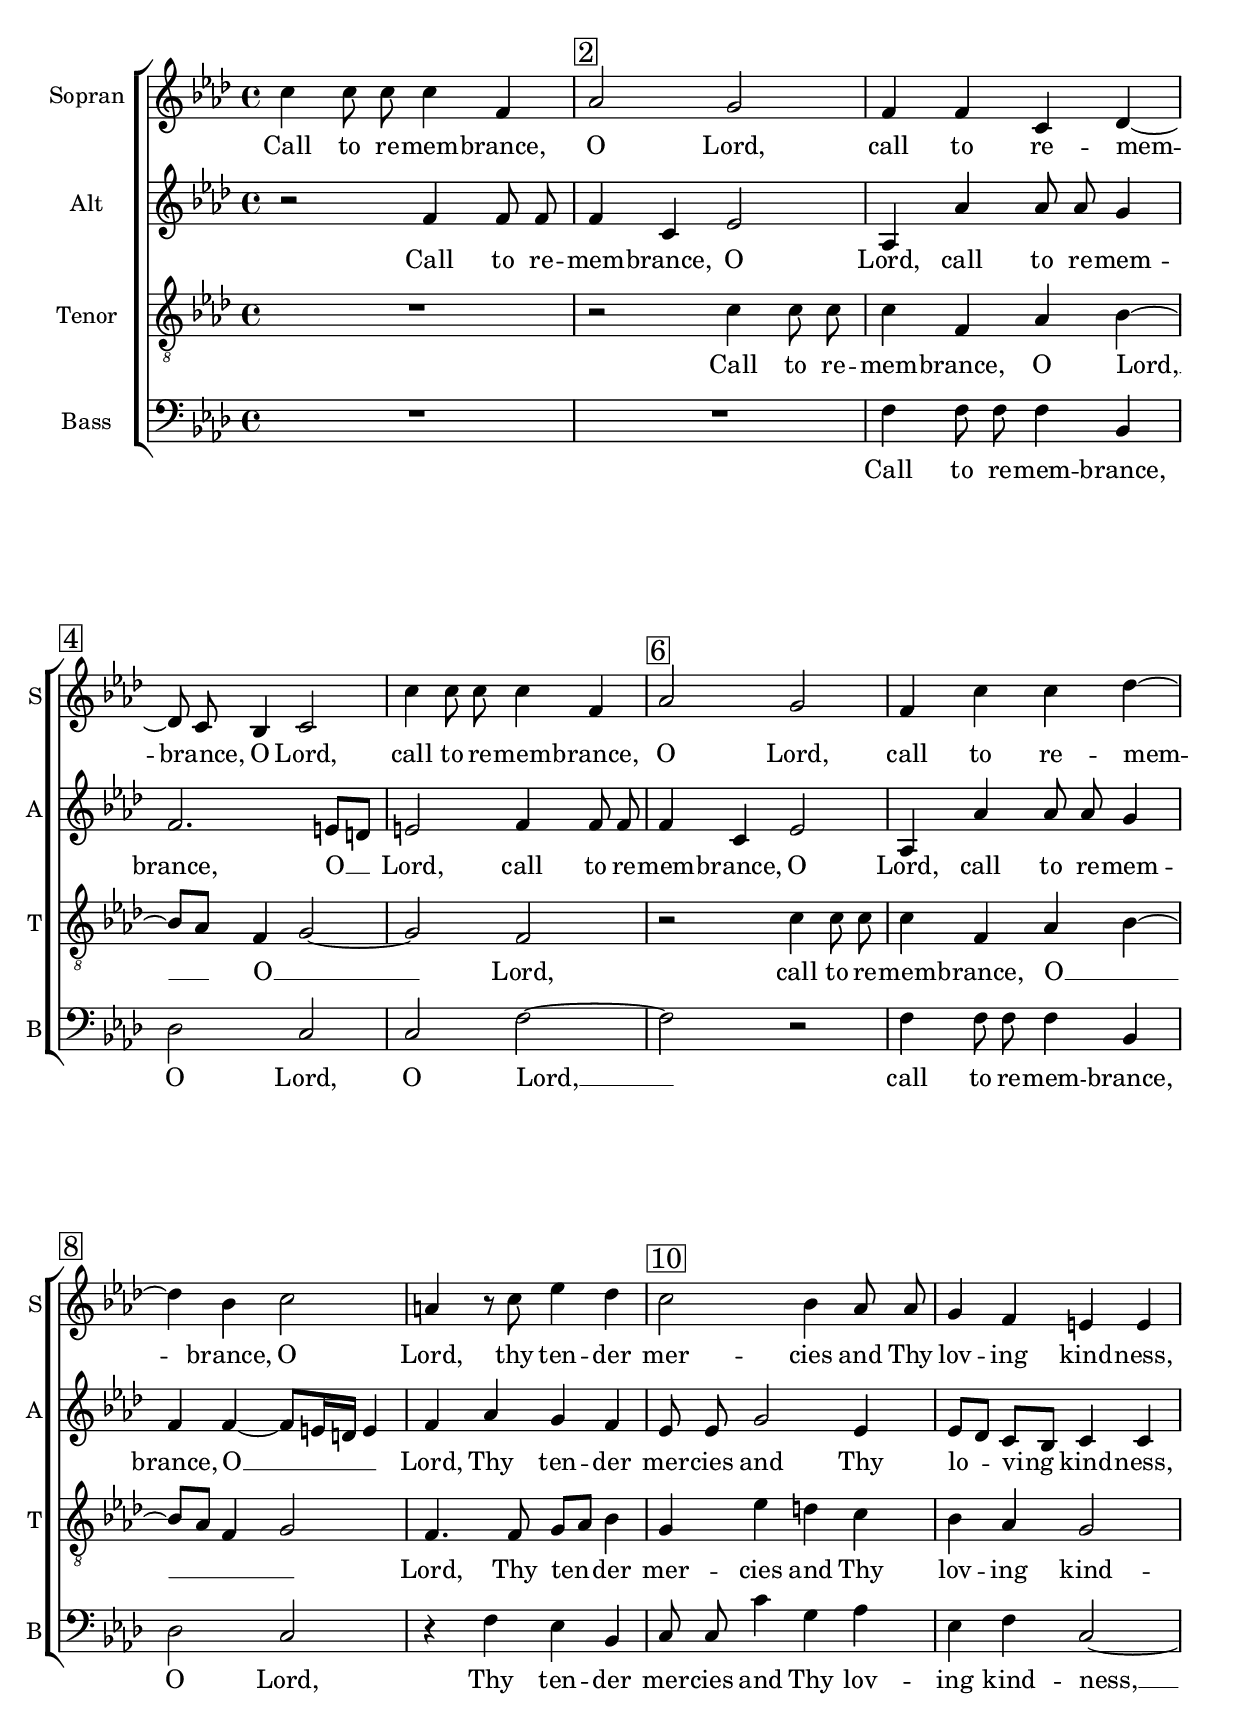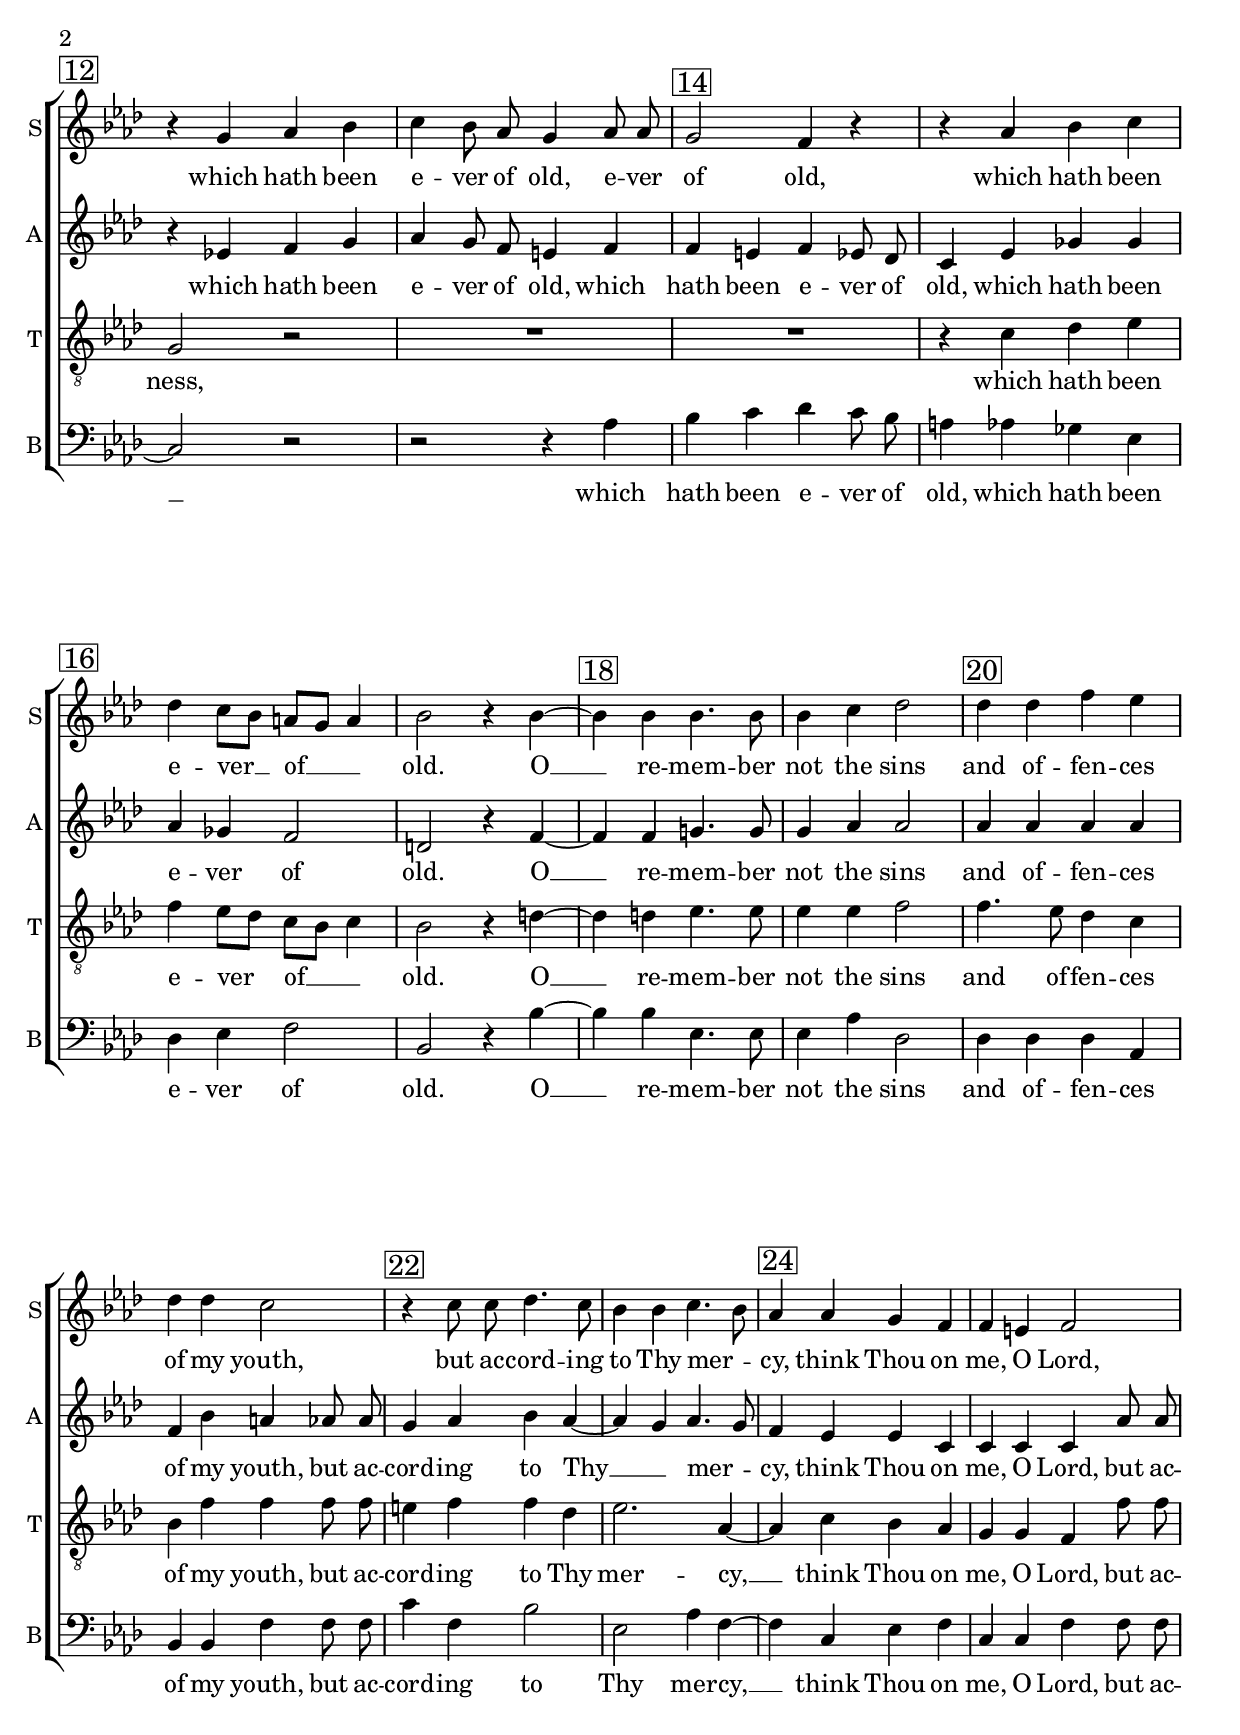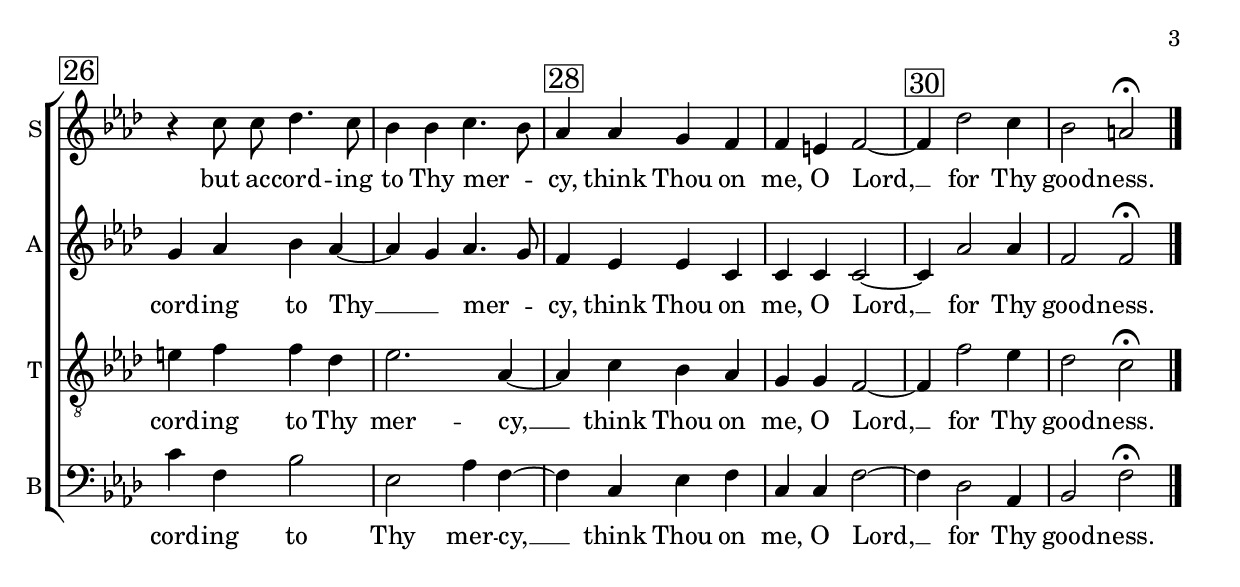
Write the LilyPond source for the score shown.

\version "2.18.2"

\version "2.18.2"

\version "2.18.2"

taktstil = {
  \override BarNumber.outside-staff-priority = #260
  \override Score.BarNumber.break-visibility = #end-of-line-invisible
  \set Score.barNumberVisibility = #(every-nth-bar-number-visible 2)
   \override Score.BarNumber.font-size = #2

  % Draw a box round the following bar number(s)
  \override Score.BarNumber.stencil = #(make-stencil-boxer 0.1 0.25 ly:text-interface::print)
  \override Score.BarNumber.self-alignment-X = #LEFT
}

kurzhalsein = {
  \override Stem.length-fraction = #(magstep -3) 
}

kurzhalsaus = {
  \revert Stem.length-fraction
}




Sopran=\relative c'' {
  \taktstil
  \key f \minor
  \autoBeamOff
  c4 c8 c c4 f, | aes2 g | f4 f c des~ | des8 c bes4 c2 | c'4 c8 c c4 f,
  aes2 g | f4 c' c des~ | des bes c2 | a4 r8 c ees4 des | c2 bes4 aes8 aes |
  g4 f e e | r g aes bes | c bes8 aes g4 aes8 aes | g2 f4 r | r aes bes c |
  des c8[ bes ] a[ g] a4 | bes2 r4 bes~ | bes bes bes4. bes8 | bes4 c des2 | des4 des f ees |
  des des c2 | r4 c8 c des4. c8 | bes4 bes c4. bes8 | aes4 aes g f | f e f2 |
  r4 c'8 c des4. c8 | bes4 bes c4. bes8 | aes4 aes g f | f e f2~ | f4 des'2 c4 | bes2 a \fermata
}

Alt=\relative c' {
  \key f \minor
  \autoBeamOff
  r2 f4 f8 f | f4 c ees2 | aes,4 aes' aes8 aes g4 | f2. e8[ d] | e2 f4 f8 f
  f4 c ees2 | aes,4 aes'4 aes8 aes g4 | f f~ f8[ e16 d] e4 | f4 aes g f | ees8 ees g2 ees4 |
  ees8[ des] c[ bes] c4 c | r4 ees! f g | aes g8 f e4 f | f e f ees8 des | c4 ees ges ges |
  aes ges f2 | d r4 f~ | f f g!4. g8 | g4 aes aes2 | aes4 aes aes aes |
  f bes a aes8 aes | g4 aes bes aes~ | aes g aes4. g8 | f4 ees ees c | c c c aes'8 aes |
  g4 aes bes aes~ | aes g aes4. g8 | f4 ees ees c | c c c2~ | c4 aes'2 aes4 f2 f \fermata
}

Tenor=\relative c' {
  \key f \minor
  \autoBeamOff
  R1 | r2 c4 c8 c | c4 f,4 aes bes~ | bes8[ aes] f4 g2~ | g f |
  r2  c'4 c8 c | c4 f, aes bes~ | bes8[ aes] f4 g2 | f4. f8 g[ aes] bes4 | g ees' d c |
  bes4 aes g2 | g  r2 |
  R1 | R | r4 c des ees |
  f ees8[ des] c[ bes] c4 | bes2 r4 d~ | d d ees4. ees8 | ees4 ees f2 | f4. ees8 des4 c |
  bes f' f f8 f | e4 f f des | ees2. aes,4~ | aes c bes aes | g g f f'8 f |
  e4 f f des | ees2. aes,4~ | aes c bes aes | g g f2~ | f4 f'2 ees4 | des2 c \fermata |
}

Bass=\relative c {
  \key f \minor
  \autoBeamOff
  R1 | R | 
  f4 f8 f f4 bes, | des2 c | c f2~
  f r | f4 f8 f f4 bes, | des2 c | r4 f ees bes | c8 c c'4 g aes |
  ees f c2~ | c r | r r4 aes' | bes c des c8 bes | a4 aes ges ees |
  des ees f2 | bes, r4 bes'~ | bes bes ees,4. ees8 | ees4 aes des,2 | des4 des des aes |
  bes bes f' f8 f | c'4 f, bes2 | ees, aes4 f~ | f c ees f | c c f f8 f |
  c'4 f, bes2 | ees,2 aes4 f~ | f c ees f | c c f2~ | f4 des2 aes4 | bes2 f' \fermata
  \bar "|."
}

textSopran=\lyricmode {
  Call to re -- mem -- brance, O Lord, call to re -- mem -- -- brance, O Lord, call to re -- mem -- brance,
  O Lord, call to re -- mem -- brance, O Lord, thy ten -- der mer -- cies and Thy
  lov -- ing kind -- ness, which hath been e -- ver of old, e -- ver of old, which hath been
  e -- ver __ of __ _ old. O __ re -- mem -- ber not the sins and of -- fen -- ces
  of my youth, but ac -- cord -- ing to Thy mer -- _ cy, think Thou on me, O Lord,
  but ac -- cord -- ing to Thy mer -- _ cy, think Thou on me, O Lord, __ for Thy good -- ness.
}

textAlt=\lyricmode {
  Call to re -- mem -- brance, O Lord, call to re -- mem -- brance, O __ Lord, call to re --
  mem -- brance, O Lord, call to re -- mem -- brance, O __ _  Lord, Thy ten -- der mer -- cies and  Thy
  lo -- ving kind -- ness, which hath been e -- ver of old, which hath been e -- ver of old, which hath been
  e -- ver of old. O __ re -- mem -- ber not the sins and of -- fen -- ces
  of my youth, but ac -- cord -- ing to Thy __ _ mer -- _ cy, think Thou on me, O Lord, but ac --
  cord -- ing to Thy __ _ mer -- _ cy, think Thou on me, O Lord, __ for Thy good -- ness.
}

textTenor=\lyricmode {
  Call to re -- mem -- brance, O Lord, __ O __ _ Lord,
  call to re -- mem -- brance, O __ _ _ _ Lord, Thy ten -- der mer -- cies and Thy
  lov -- ing kind -- ness, which hath been e -- ver of __ _ old. O __ re -- mem -- ber not the sins and of -- fen -- ces
  of my youth, but ac -- cord -- ing to Thy mer -- cy, __ think Thou on me, O Lord, but ac --
  cord -- ing to Thy mer -- cy, __ think Thou on me, O Lord, __ for Thy good -- ness.
}

textBass=\lyricmode {
  Call to re -- mem -- brance, O Lord, O Lord, __
  call to re -- mem -- brance, O Lord, Thy ten -- der mer -- cies and Thy lov --
  ing kind -- ness, __ which hath been e -- ver of old, which hath been
  e -- ver of old. O __ re -- mem -- ber not the sins and of -- fen -- ces
  of my youth, but ac -- cord -- ing to Thy mer -- cy, __ think Thou on me, O Lord, but ac --
  cord -- ing to Thy mer -- cy, __ think Thou on me, O Lord, __ for Thy good -- ness.
}

scoreRemembranceFarrant = {
  \new ChoirStaff<<
    \new Staff <<
      \set Staff.instrumentName = "Sopran"
      \set Staff.shortInstrumentName = "S"
      \new Voice="v1" {
        \clef "treble"
        \Sopran
      }
      \new Lyrics \lyricsto "v1" {\textSopran}
    >>
    \new Staff <<
      \set Staff.instrumentName = "Alt"
      \set Staff.shortInstrumentName = "A"
      \new Voice="v2" {
        \clef "treble"
        \Alt
      }
      \new Lyrics \lyricsto "v2" {\textAlt}
    >>
    \new Staff <<
      \set Staff.instrumentName = "Tenor"
      \set Staff.shortInstrumentName = "T"
      \new Voice="v3" {
        \clef "G_8"
        \Tenor
      }
      \new Lyrics \lyricsto "v3" {\textTenor}
    >>
    \new Staff <<
      \set Staff.instrumentName = "Bass"
      \set Staff.shortInstrumentName = "B"
      \new Voice="v4" {
        \clef "bass"
        \Bass
      }
      \new Lyrics \lyricsto "v4" {\textBass}
    >>
  >>
}


\version "2.18.2" 
 copyrightRemembranceFarrant = \markup {  }
 persoenlichesExemplarRemembranceFarrant = \markup {  }
 subSubTitleRemembranceFarrant = \markup {  }
beistrichUntertitel = \markup { }




\score {
  \header {
    title="Call to remembrance"
    composer="Richard Farrant (~1525–1580)"
    subsubtitle = \subSubTitleRemembranceFarrant
  }
  \scoreRemembranceFarrant
}


